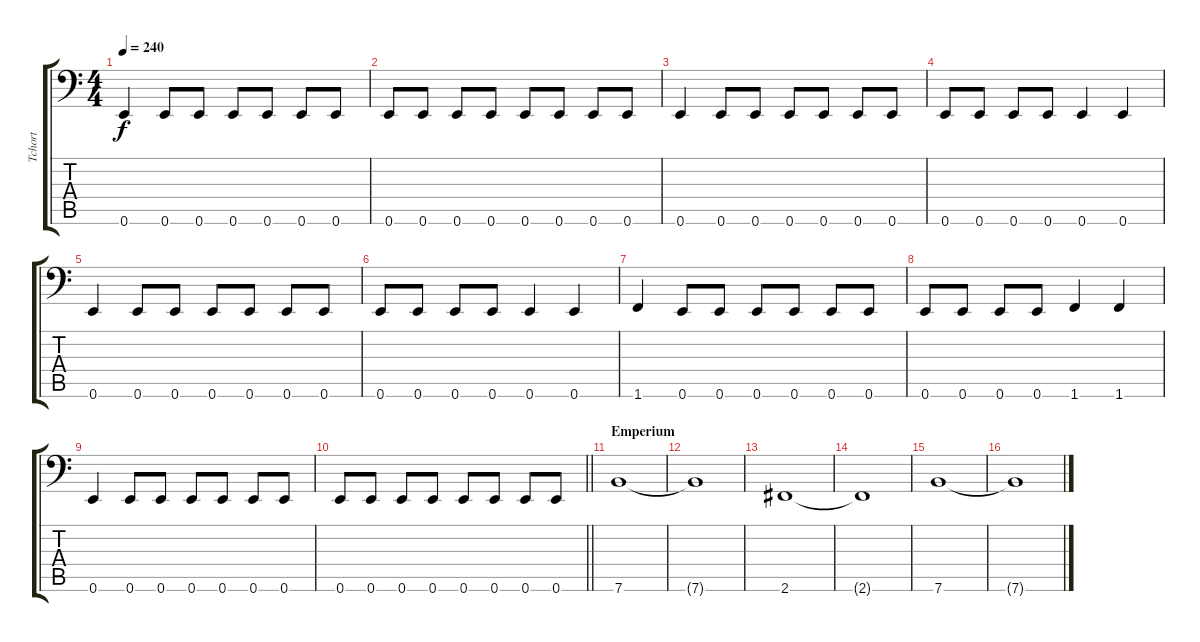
\track ("Tchort" "Tchort") {instrument electricbasspick}
\staff {score tabs}
\tuning (E3 B2 G2 D2 A1 E1) {hide}
\ts (4 4)
\tempo 240
\clef f4
\ks c
0.6.4{dy f} 0.6.8 0.6.8 0.6.8 0.6.8 0.6.8 0.6.8 |
0.6.8 0.6.8 0.6.8 0.6.8 0.6.8 0.6.8 0.6.8 0.6.8 |
0.6.4 0.6.8 0.6.8 0.6.8 0.6.8 0.6.8 0.6.8 |
0.6.8 0.6.8 0.6.8 0.6.8 0.6.4 0.6.4 |
0.6.4 0.6.8 0.6.8 0.6.8 0.6.8 0.6.8 0.6.8 |
0.6.8 0.6.8 0.6.8 0.6.8 0.6.4 0.6.4 |
1.6.4 0.6.8 0.6.8 0.6.8 0.6.8 0.6.8 0.6.8 |
0.6.8 0.6.8 0.6.8 0.6.8 1.6.4 1.6.4 |
0.6.4 0.6.8 0.6.8 0.6.8 0.6.8 0.6.8 0.6.8 |
\barLineRight lightlight
0.6.8 0.6.8 0.6.8 0.6.8 0.6.8 0.6.8 0.6.8 0.6.8 |
\section ("" "Emperium")
7.6.1 |
7.6{t}.1 |
2.6.1 |
2.6{t}.1 |
7.6.1 |
7.6{t}.1
